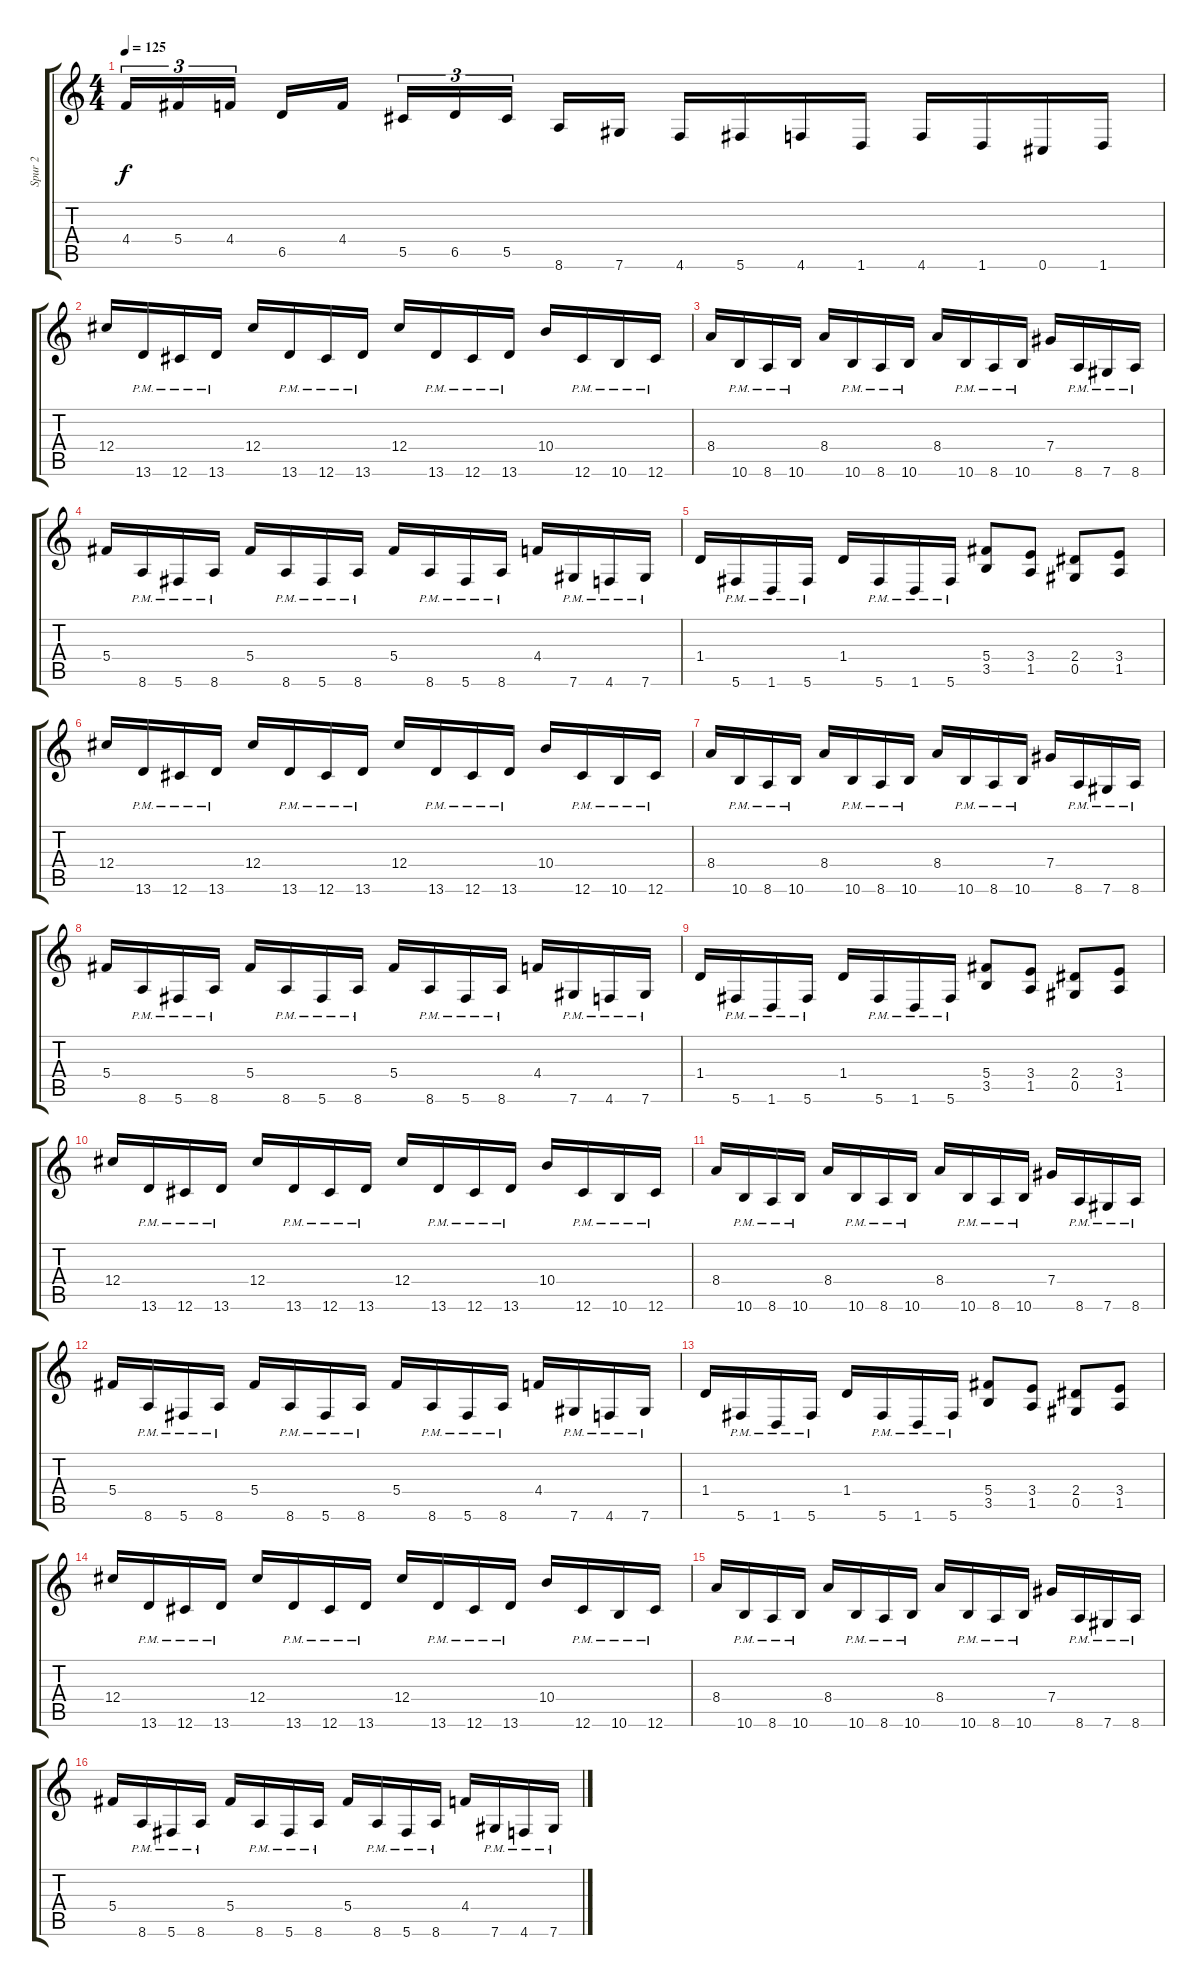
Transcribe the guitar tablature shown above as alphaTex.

\track ("Spur 2" "Spur 2") {instrument distortionguitar}
\staff {score tabs}
\tuning (Eb4 Bb3 Gb3 Db3 Ab2 Db2) {hide}
\ts (4 4)
\tempo 125
\clef g2
\ks c
4.4.16{tu (3 2) dy f} 5.4.16{tu (3 2)} 4.4.16{tu (3 2) beam splitsecondary} 6.5.16 4.4.16 5.5.16{tu (3 2)} 6.5.16{tu (3 2)} 5.5.16{tu (3 2) beam splitsecondary} 8.6.16 7.6.16 4.6.16 5.6.16 4.6.16 1.6.16 4.6.16 1.6.16 0.6.16 1.6.16 |
12.4.16 13.6{pm}.16 12.6{pm}.16 13.6{pm}.16 12.4.16 13.6{pm}.16 12.6{pm}.16 13.6{pm}.16 12.4.16 13.6{pm}.16 12.6{pm}.16 13.6{pm}.16 10.4.16 12.6{pm}.16 10.6{pm}.16 12.6{pm}.16 |
8.4.16 10.6{pm}.16 8.6{pm}.16 10.6{pm}.16 8.4.16 10.6{pm}.16 8.6{pm}.16 10.6{pm}.16 8.4.16 10.6{pm}.16 8.6{pm}.16 10.6{pm}.16 7.4.16 8.6{pm}.16 7.6{pm}.16 8.6{pm}.16 |
5.4.16 8.6{pm}.16 5.6{pm}.16 8.6{pm}.16 5.4.16 8.6{pm}.16 5.6{pm}.16 8.6{pm}.16 5.4.16 8.6{pm}.16 5.6{pm}.16 8.6{pm}.16 4.4.16 7.6{pm}.16 4.6{pm}.16 7.6{pm}.16 |
1.4.16 5.6{pm}.16 1.6{pm}.16 5.6{pm}.16 1.4.16 5.6{pm}.16 1.6{pm}.16 5.6{pm}.16 (5.4 3.5).8 (3.4 1.5).8 (2.4 0.5).8 (3.4 1.5).8 |
12.4.16 13.6{pm}.16 12.6{pm}.16 13.6{pm}.16 12.4.16 13.6{pm}.16 12.6{pm}.16 13.6{pm}.16 12.4.16 13.6{pm}.16 12.6{pm}.16 13.6{pm}.16 10.4.16 12.6{pm}.16 10.6{pm}.16 12.6{pm}.16 |
8.4.16 10.6{pm}.16 8.6{pm}.16 10.6{pm}.16 8.4.16 10.6{pm}.16 8.6{pm}.16 10.6{pm}.16 8.4.16 10.6{pm}.16 8.6{pm}.16 10.6{pm}.16 7.4.16 8.6{pm}.16 7.6{pm}.16 8.6{pm}.16 |
5.4.16 8.6{pm}.16 5.6{pm}.16 8.6{pm}.16 5.4.16 8.6{pm}.16 5.6{pm}.16 8.6{pm}.16 5.4.16 8.6{pm}.16 5.6{pm}.16 8.6{pm}.16 4.4.16 7.6{pm}.16 4.6{pm}.16 7.6{pm}.16 |
1.4.16 5.6{pm}.16 1.6{pm}.16 5.6{pm}.16 1.4.16 5.6{pm}.16 1.6{pm}.16 5.6{pm}.16 (5.4 3.5).8 (3.4 1.5).8 (2.4 0.5).8 (3.4 1.5).8 |
12.4.16 13.6{pm}.16 12.6{pm}.16 13.6{pm}.16 12.4.16 13.6{pm}.16 12.6{pm}.16 13.6{pm}.16 12.4.16 13.6{pm}.16 12.6{pm}.16 13.6{pm}.16 10.4.16 12.6{pm}.16 10.6{pm}.16 12.6{pm}.16 |
8.4.16 10.6{pm}.16 8.6{pm}.16 10.6{pm}.16 8.4.16 10.6{pm}.16 8.6{pm}.16 10.6{pm}.16 8.4.16 10.6{pm}.16 8.6{pm}.16 10.6{pm}.16 7.4.16 8.6{pm}.16 7.6{pm}.16 8.6{pm}.16 |
5.4.16 8.6{pm}.16 5.6{pm}.16 8.6{pm}.16 5.4.16 8.6{pm}.16 5.6{pm}.16 8.6{pm}.16 5.4.16 8.6{pm}.16 5.6{pm}.16 8.6{pm}.16 4.4.16 7.6{pm}.16 4.6{pm}.16 7.6{pm}.16 |
1.4.16 5.6{pm}.16 1.6{pm}.16 5.6{pm}.16 1.4.16 5.6{pm}.16 1.6{pm}.16 5.6{pm}.16 (5.4 3.5).8 (3.4 1.5).8 (2.4 0.5).8 (3.4 1.5).8 |
12.4.16 13.6{pm}.16 12.6{pm}.16 13.6{pm}.16 12.4.16 13.6{pm}.16 12.6{pm}.16 13.6{pm}.16 12.4.16 13.6{pm}.16 12.6{pm}.16 13.6{pm}.16 10.4.16 12.6{pm}.16 10.6{pm}.16 12.6{pm}.16 |
8.4.16 10.6{pm}.16 8.6{pm}.16 10.6{pm}.16 8.4.16 10.6{pm}.16 8.6{pm}.16 10.6{pm}.16 8.4.16 10.6{pm}.16 8.6{pm}.16 10.6{pm}.16 7.4.16 8.6{pm}.16 7.6{pm}.16 8.6{pm}.16 |
5.4.16 8.6{pm}.16 5.6{pm}.16 8.6{pm}.16 5.4.16 8.6{pm}.16 5.6{pm}.16 8.6{pm}.16 5.4.16 8.6{pm}.16 5.6{pm}.16 8.6{pm}.16 4.4.16 7.6{pm}.16 4.6{pm}.16 7.6{pm}.16
